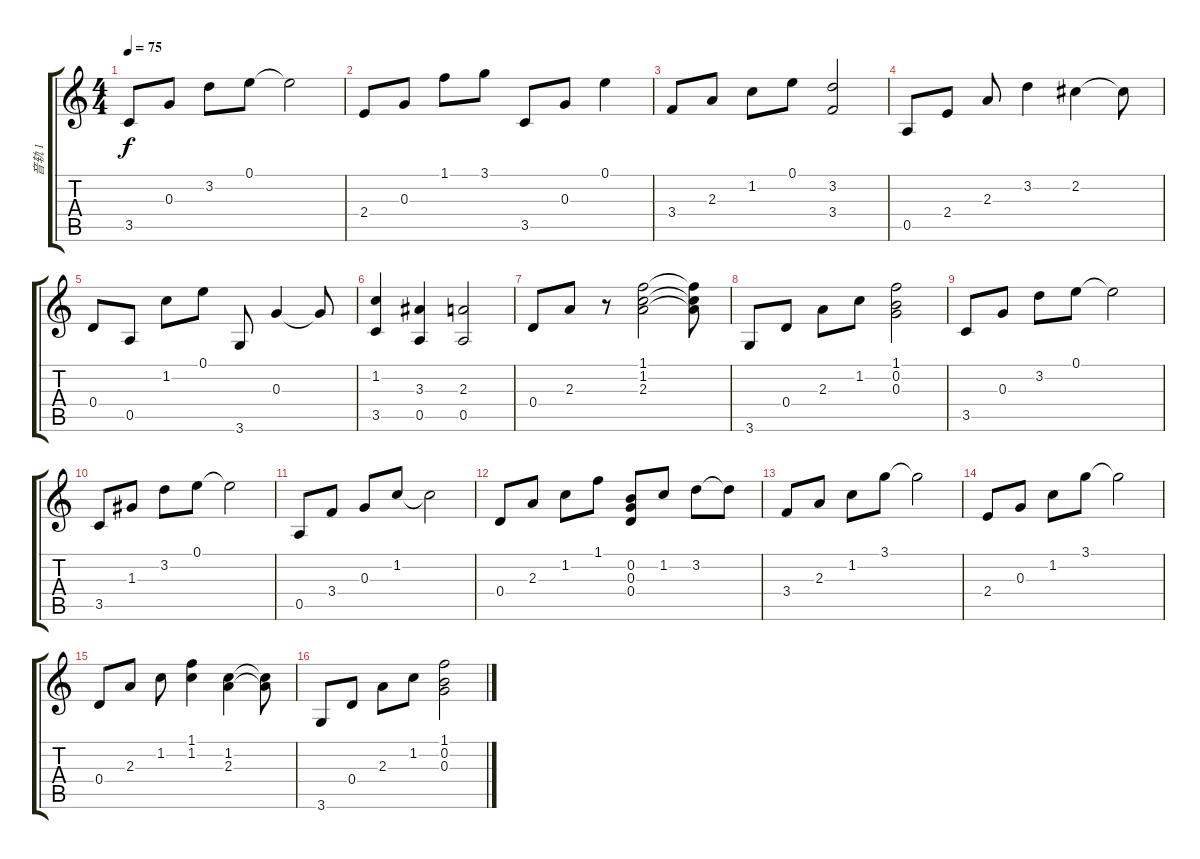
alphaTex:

\track ("音轨 1" "音轨 1") {instrument acousticguitarnylon}
\staff {score tabs}
\tuning (E4 B3 G3 D3 A2 E2) {hide}
\ts (4 4)
\tempo 75
\clef g2
\ks c
3.5.8{dy f instrument acousticguitarnylon} 0.3.8 3.2.8 0.1.8 0.1{t}.2 |
2.4.8 0.3.8 1.1.8 3.1.8 3.5.8 0.3.8 0.1.4 |
3.4.8 2.3.8 1.2.8 0.1.8 (3.2 3.4).2 |
0.5.8 2.4.8 2.3.8 3.2.4 2.2.4 2.2{t}.8 |
0.4.8 0.5.8 1.2.8 0.1.8 3.6.8 0.3.4 0.3{t}.8 |
(1.2 3.5).4 (3.3 0.5).4 (2.3 0.5).2 |
0.4.8 2.3.8 r.8 (1.1 1.2 2.3).2 (1.1{t} 1.2{t} 2.3{t}).8 |
3.6.8 0.4.8 2.3.8 1.2.8 (1.1 0.2 0.3).2 |
3.5.8 0.3.8 3.2.8 0.1.8 0.1{t}.2 |
3.5.8 1.3.8 3.2.8 0.1.8 0.1{t}.2 |
0.5.8 3.4.8 0.3.8 1.2.8 1.2{t}.2 |
0.4.8 2.3.8 1.2.8 1.1.8 (0.2 0.3 0.4).8 1.2.8 3.2.8 3.2{t}.8 |
3.4.8 2.3.8 1.2.8 3.1.8 3.1{t}.2 |
2.4.8 0.3.8 1.2.8 3.1.8 3.1{t}.2 |
0.4.8 2.3.8 1.2.8 (1.1 1.2).4 (1.2 2.3).4 (1.2{t} 2.3{t}).8 |
3.6.8 0.4.8 2.3.8 1.2.8 (1.1 0.2 0.3).2
